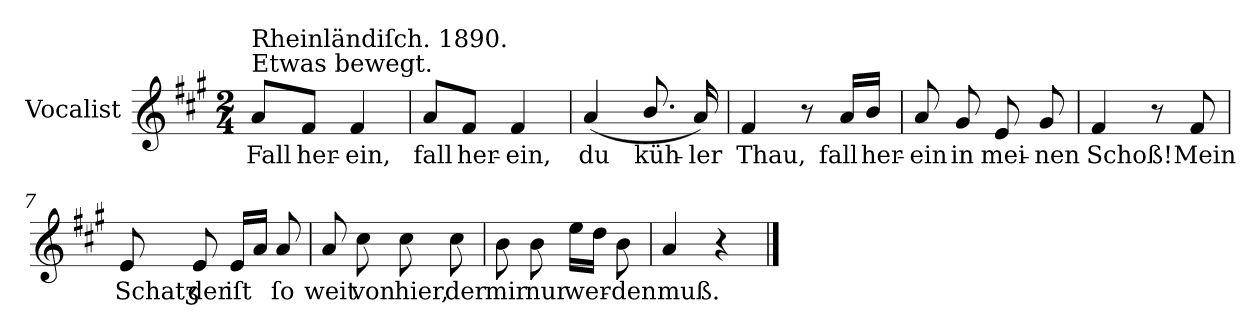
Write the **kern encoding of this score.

**kern	**text
*part1	*part1
*staff1	*staff1
*I"Vocalist	*
*k[f#c#g#]	*
*A:	*
*M2/4	*
=1	=1
!LO:TX:a:t=Etwas bewegt.	!
!LO:TX:a:t=Rheinländiſch. 1890.	!
8aL	Fall
8f#J	her-
4f#	-ein,
=2	=2
8aL	fall
8f#J	her-
4f#	-ein,
=3	=3
(4a	du
8.b/	küh-
16a)	-ler
=4	=4
4f#	Thau,
8r	.
16aLL	fall
16bJJ	her-
=5	=5
8a	-ein
8g#	in
8e	mei-
8g#	-nen
=6	=6
4f#	Schoß!
8r	.
8f#	Mein
=7	=7
8e	Schatʒ
8e	der
16eLL	iſt
16aJJ	.
8a	ſo
=8	=8
8a	weit
8cc#	von
8cc#	hier,
8cc#	der
=9	=9
8b	mir
8b	nur
16eeLL	wer-
16ddJJ	.
8b	-den
=10	=10
4a	muß.
4r	.
==	==
*-	*-
